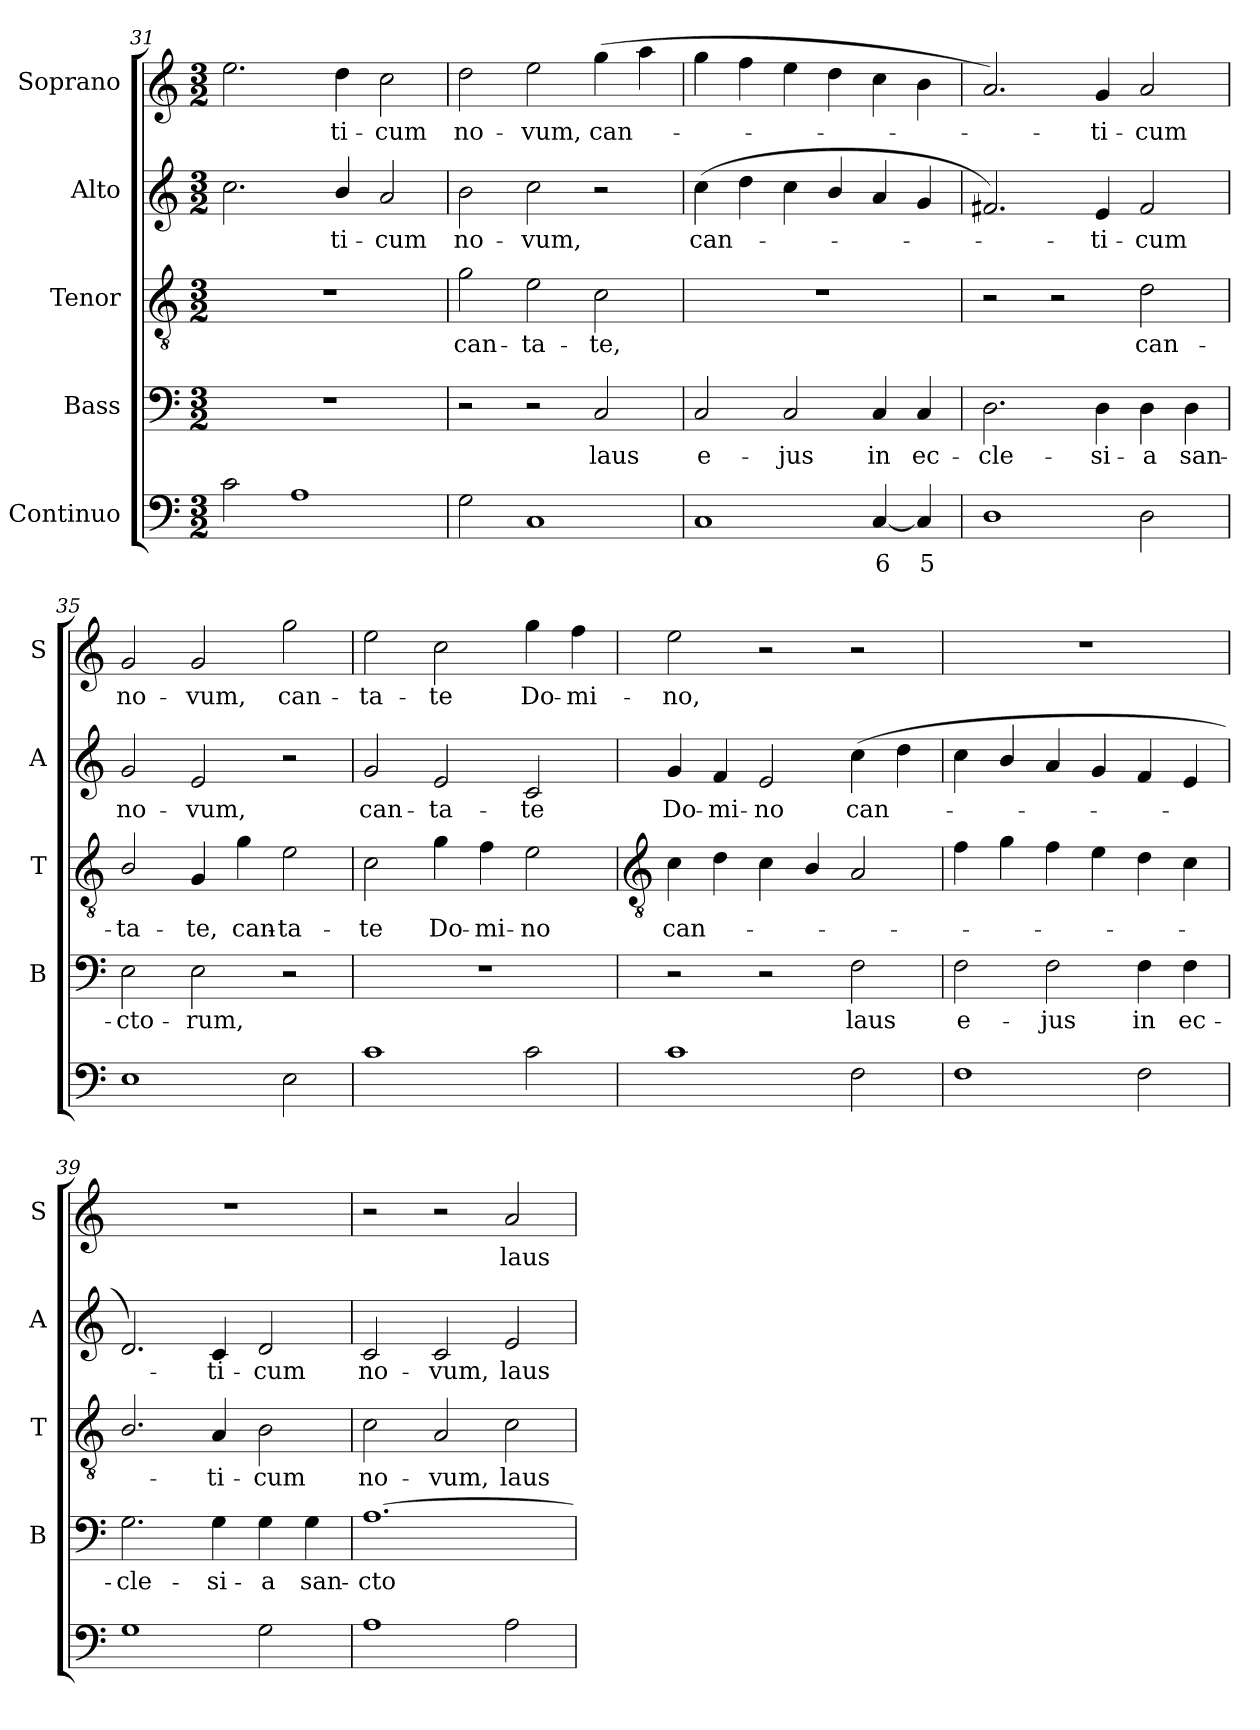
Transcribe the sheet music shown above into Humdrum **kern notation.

**kern	**text	**kern	**text	**kern	**text	**kern	**text	**kern	**text
*part5	*part5	*part4	*part4	*part3	*part3	*part2	*part2	*part1	*part1
*staff5	*staff5	*staff4	*staff4	*staff3	*staff3	*staff2	*staff2	*staff1	*staff1
*I"Continuo	*	*I"Bass	*	*I"Tenor	*	*I"Alto	*	*I"Soprano	*
*	*	*I'B	*	*I'T	*	*I'A	*	*I'S	*
*clefF4	*	*clefF4	*	*clefGv2	*	*clefG2	*	*clefG2	*
*k[]	*	*k[]	*	*k[]	*	*k[]	*	*k[]	*
*C:	*	*C:	*	*C:	*	*C:	*	*C:	*
*M3/2	*	*M3/2	*	*M3/2	*	*M3/2	*	*M3/2	*
=31	=31	=31	=31	=31	=31	=31	=31	=31	=31
!	!	!LO:N:vis=1	!	!LO:N:vis=1	!	!	!	!	!
2c	.	1.r	.	1.r	.	2.cc	.	2.ee	.
1A	.	.	.	.	.	.	.	.	.
!	!	!	!	!	!	!	!LO:LY:b	!	!LO:LY:b
.	.	.	.	.	.	4b/	ti-	4dd	ti-
!	!	!	!	!	!	!	!LO:LY:b	!	!LO:LY:b
.	.	.	.	.	.	2a	-cum	2cc	-cum
=32	=32	=32	=32	=32	=32	=32	=32	=32	=32
!	!	!	!	!	!LO:LY:b	!	!LO:LY:b	!	!LO:LY:b
2G	.	2r	.	2g	can-	2b	no-	2dd	no-
!	!	!	!	!	!LO:LY:b	!	!LO:LY:b	!	!LO:LY:b
1C	.	2r	.	2e	-ta-	2cc	-vum,	2ee	-vum,
!	!	!	!LO:LY:b	!	!LO:LY:b	!	!	!	!LO:LY:b
.	.	2C	laus	2c	-te,	2r	.	(>4gg	can-
.	.	.	.	.	.	.	.	4aa	.
=33	=33	=33	=33	=33	=33	=33	=33	=33	=33
!	!	!	!LO:LY:b	!LO:N:vis=1	!	!	!LO:LY:b	!	!
1C	.	2C	e-	1.r	.	(<4cc	can-	4gg	.
.	.	.	.	.	.	4dd	.	4ff	.
!	!	!	!LO:LY:b	!	!	!	!	!	!
.	.	2C	-jus	.	.	4cc	.	4ee	.
.	.	.	.	.	.	4b/	.	4dd	.
!	!LO:LY:b	!	!LO:LY:b	!	!	!	!	!	!
[4C	6	4C	in	.	.	4a	.	4cc	.
!	!LO:LY:b	!	!LO:LY:b	!	!	!	!	!	!
4C]	5	4C	ec-	.	.	4g	.	4b	.
=34	=34	=34	=34	=34	=34	=34	=34	=34	=34
!	!	!	!LO:LY:b	!	!	!	!	!	!
1D	.	2.D	-cle-	2r	.	2.f#X)	.	2.a)	.
.	.	.	.	2r	.	.	.	.	.
!	!	!	!LO:LY:b	!	!	!	!LO:LY:b	!	!LO:LY:b
.	.	4D	-si-	.	.	4e	ti-	4g	ti-
!	!	!	!LO:LY:b	!	!LO:LY:b	!	!LO:LY:b	!	!LO:LY:b
2D	.	4D	-a	2d	can-	2f#	-cum	2a	-cum
!	!	!	!LO:LY:b	!	!	!	!	!	!
.	.	4D	san-	.	.	.	.	.	.
=35	=35	=35	=35	=35	=35	=35	=35	=35	=35
!	!	!	!LO:LY:b	!	!LO:LY:b	!	!LO:LY:b	!	!LO:LY:b
1E	.	2E	-cto-	2B/	-ta-	2g	no-	2g	no-
!	!	!	!LO:LY:b	!	!LO:LY:b	!	!LO:LY:b	!	!LO:LY:b
.	.	2E	-rum,	4G	-te,	2e	-vum,	2g	-vum,
!	!	!	!	!	!LO:LY:b	!	!	!	!
.	.	.	.	4g	can-	.	.	.	.
!	!	!	!	!	!LO:LY:b	!	!	!	!LO:LY:b
2E	.	2r	.	2e	-ta-	2r	.	2gg	can-
=36	=36	=36	=36	=36	=36	=36	=36	=36	=36
!	!	!LO:N:vis=1	!	!	!LO:LY:b	!	!LO:LY:b	!	!LO:LY:b
1c	.	1.r	.	2c	-te	2g	can-	2ee	-ta-
!	!	!	!	!	!LO:LY:b	!	!LO:LY:b	!	!LO:LY:b
.	.	.	.	4g	Do-	2e	-ta-	2cc	-te
!	!	!	!	!	!LO:LY:b	!	!	!	!
.	.	.	.	4f	-mi-	.	.	.	.
!	!	!	!	!	!LO:LY:b	!	!LO:LY:b	!	!LO:LY:b
2c	.	.	.	2e	-no	2c	-te	4gg	Do-
!	!	!	!	!	!	!	!	!	!LO:LY:b
.	.	.	.	.	.	.	.	4ff	-mi-
!!LO:LB:g=z
=37	=37	=37	=37	=37	=37	=37	=37	=37	=37
*	*	*	*	*clefGv2	*	*	*	*	*
!	!	!	!	!	!LO:LY:b	!	!LO:LY:b	!	!LO:LY:b
1c	.	2r	.	4c	can-	4g	Do-	2ee	-no,
!	!	!	!	!	!	!	!LO:LY:b	!	!
.	.	.	.	4d	.	4f	-mi-	.	.
!	!	!	!	!	!	!	!LO:LY:b	!	!
.	.	2r	.	4c	.	2e	-no	2r	.
.	.	.	.	4B/	.	.	.	.	.
!	!	!	!LO:LY:b	!	!	!	!LO:LY:b	!	!
2F	.	2F	laus	2A	.	(<4cc	can-	2r	.
.	.	.	.	.	.	4dd	.	.	.
=38	=38	=38	=38	=38	=38	=38	=38	=38	=38
!	!	!	!LO:LY:b	!	!	!	!	!LO:N:vis=1	!
1F	.	2F	e-	4f	.	4cc	.	1.r	.
.	.	.	.	4g	.	4b/	.	.	.
!	!	!	!LO:LY:b	!	!	!	!	!	!
.	.	2F	-jus	4f	.	4a	.	.	.
.	.	.	.	4e	.	4g	.	.	.
!	!	!	!LO:LY:b	!	!	!	!	!	!
2F	.	4F	in	4d	.	4f	.	.	.
!	!	!	!LO:LY:b	!	!	!	!	!	!
.	.	4F	ec-	4c	.	4e	.	.	.
=39	=39	=39	=39	=39	=39	=39	=39	=39	=39
!	!	!	!LO:LY:b	!	!	!	!	!LO:N:vis=1	!
1G	.	2.G	-cle-	2.B/	.	2.d)	.	1.r	.
!	!	!	!LO:LY:b	!	!LO:LY:b	!	!LO:LY:b	!	!
.	.	4G	-si-	4A	ti-	4c	ti-	.	.
!	!	!	!LO:LY:b	!	!LO:LY:b	!	!LO:LY:b	!	!
2G	.	4G	-a	2B	-cum	2d	-cum	.	.
!	!	!	!LO:LY:b	!	!	!	!	!	!
.	.	4G	san-	.	.	.	.	.	.
=40	=40	=40	=40	=40	=40	=40	=40	=40	=40
!	!	!	!LO:LY:b	!	!LO:LY:b	!	!LO:LY:b	!	!
1A	.	[1.A	-cto-	2c	no-	2c	no-	2r	.
!	!	!	!	!	!LO:LY:b	!	!LO:LY:b	!	!
.	.	.	.	2A	-vum,	2c	-vum,	2r	.
!	!	!	!	!	!LO:LY:b	!	!LO:LY:b	!	!LO:LY:b
2A	.	.	.	2c	laus	2e	laus	2a	laus
=	=	=	=	=	=	=	=	=	=
*-	*-	*-	*-	*-	*-	*-	*-	*-	*-
